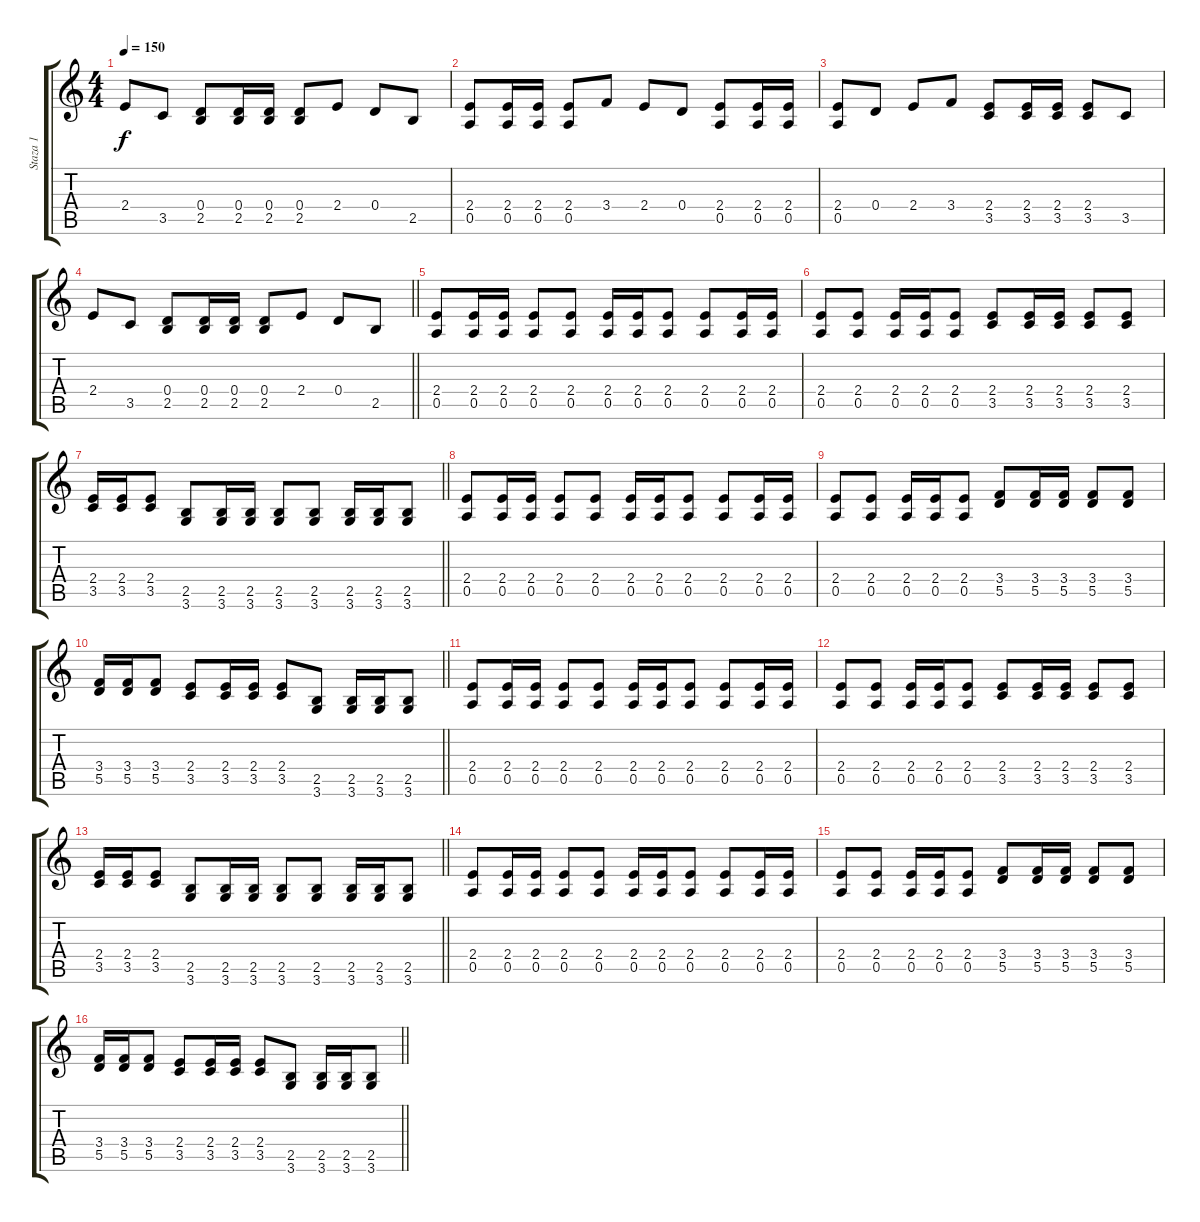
\track ("Staza 1" "Staza 1") {instrument distortionguitar}
\staff {score tabs}
\tuning (E4 B3 G3 D3 A2 E2) {hide}
\ts (4 4)
\tempo 150
\clef g2
\ks c
2.4.8{dy f} 3.5.8 (0.4 2.5).8 (0.4 2.5).16 (0.4 2.5).16 (0.4 2.5).8 2.4.8 0.4.8 2.5.8 |
(2.4 0.5).8 (2.4 0.5).16 (2.4 0.5).16 (2.4 0.5).8 3.4.8 2.4.8 0.4.8 (2.4 0.5).8 (2.4 0.5).16 (2.4 0.5).16 |
(2.4 0.5).8 0.4.8 2.4.8 3.4.8 (2.4 3.5).8 (2.4 3.5).16 (2.4 3.5).16 (2.4 3.5).8 3.5.8 |
\barLineRight lightlight
2.4.8 3.5.8 (0.4 2.5).8 (0.4 2.5).16 (0.4 2.5).16 (0.4 2.5).8 2.4.8 0.4.8 2.5.8 |
\section ("" "")
(2.4 0.5).8 (2.4 0.5).16 (2.4 0.5).16 (2.4 0.5).8 (2.4 0.5).8 (2.4 0.5).16 (2.4 0.5).16 (2.4 0.5).8 (2.4 0.5).8 (2.4 0.5).16 (2.4 0.5).16 |
(2.4 0.5).8 (2.4 0.5).8 (2.4 0.5).16 (2.4 0.5).16 (2.4 0.5).8 (2.4 3.5).8 (2.4 3.5).16 (2.4 3.5).16 (2.4 3.5).8 (2.4 3.5).8 |
\barLineRight lightlight
(2.4 3.5).16 (2.4 3.5).16 (2.4 3.5).8 (2.5 3.6).8 (2.5 3.6).16 (2.5 3.6).16 (2.5 3.6).8 (2.5 3.6).8 (2.5 3.6).16 (2.5 3.6).16 (2.5 3.6).8 |
(2.4 0.5).8 (2.4 0.5).16 (2.4 0.5).16 (2.4 0.5).8 (2.4 0.5).8 (2.4 0.5).16 (2.4 0.5).16 (2.4 0.5).8 (2.4 0.5).8 (2.4 0.5).16 (2.4 0.5).16 |
(2.4 0.5).8 (2.4 0.5).8 (2.4 0.5).16 (2.4 0.5).16 (2.4 0.5).8 (3.4 5.5).8 (3.4 5.5).16 (3.4 5.5).16 (3.4 5.5).8 (3.4 5.5).8 |
\barLineRight lightlight
(3.4 5.5).16 (3.4 5.5).16 (3.4 5.5).8 (2.4 3.5).8 (2.4 3.5).16 (2.4 3.5).16 (2.4 3.5).8 (2.5 3.6).8 (2.5 3.6).16 (2.5 3.6).16 (2.5 3.6).8 |
(2.4 0.5).8 (2.4 0.5).16 (2.4 0.5).16 (2.4 0.5).8 (2.4 0.5).8 (2.4 0.5).16 (2.4 0.5).16 (2.4 0.5).8 (2.4 0.5).8 (2.4 0.5).16 (2.4 0.5).16 |
(2.4 0.5).8 (2.4 0.5).8 (2.4 0.5).16 (2.4 0.5).16 (2.4 0.5).8 (2.4 3.5).8 (2.4 3.5).16 (2.4 3.5).16 (2.4 3.5).8 (2.4 3.5).8 |
\barLineRight lightlight
(2.4 3.5).16 (2.4 3.5).16 (2.4 3.5).8 (2.5 3.6).8 (2.5 3.6).16 (2.5 3.6).16 (2.5 3.6).8 (2.5 3.6).8 (2.5 3.6).16 (2.5 3.6).16 (2.5 3.6).8 |
(2.4 0.5).8 (2.4 0.5).16 (2.4 0.5).16 (2.4 0.5).8 (2.4 0.5).8 (2.4 0.5).16 (2.4 0.5).16 (2.4 0.5).8 (2.4 0.5).8 (2.4 0.5).16 (2.4 0.5).16 |
(2.4 0.5).8 (2.4 0.5).8 (2.4 0.5).16 (2.4 0.5).16 (2.4 0.5).8 (3.4 5.5).8 (3.4 5.5).16 (3.4 5.5).16 (3.4 5.5).8 (3.4 5.5).8 |
\barLineRight lightlight
(3.4 5.5).16 (3.4 5.5).16 (3.4 5.5).8 (2.4 3.5).8 (2.4 3.5).16 (2.4 3.5).16 (2.4 3.5).8 (2.5 3.6).8 (2.5 3.6).16 (2.5 3.6).16 (2.5 3.6).8
